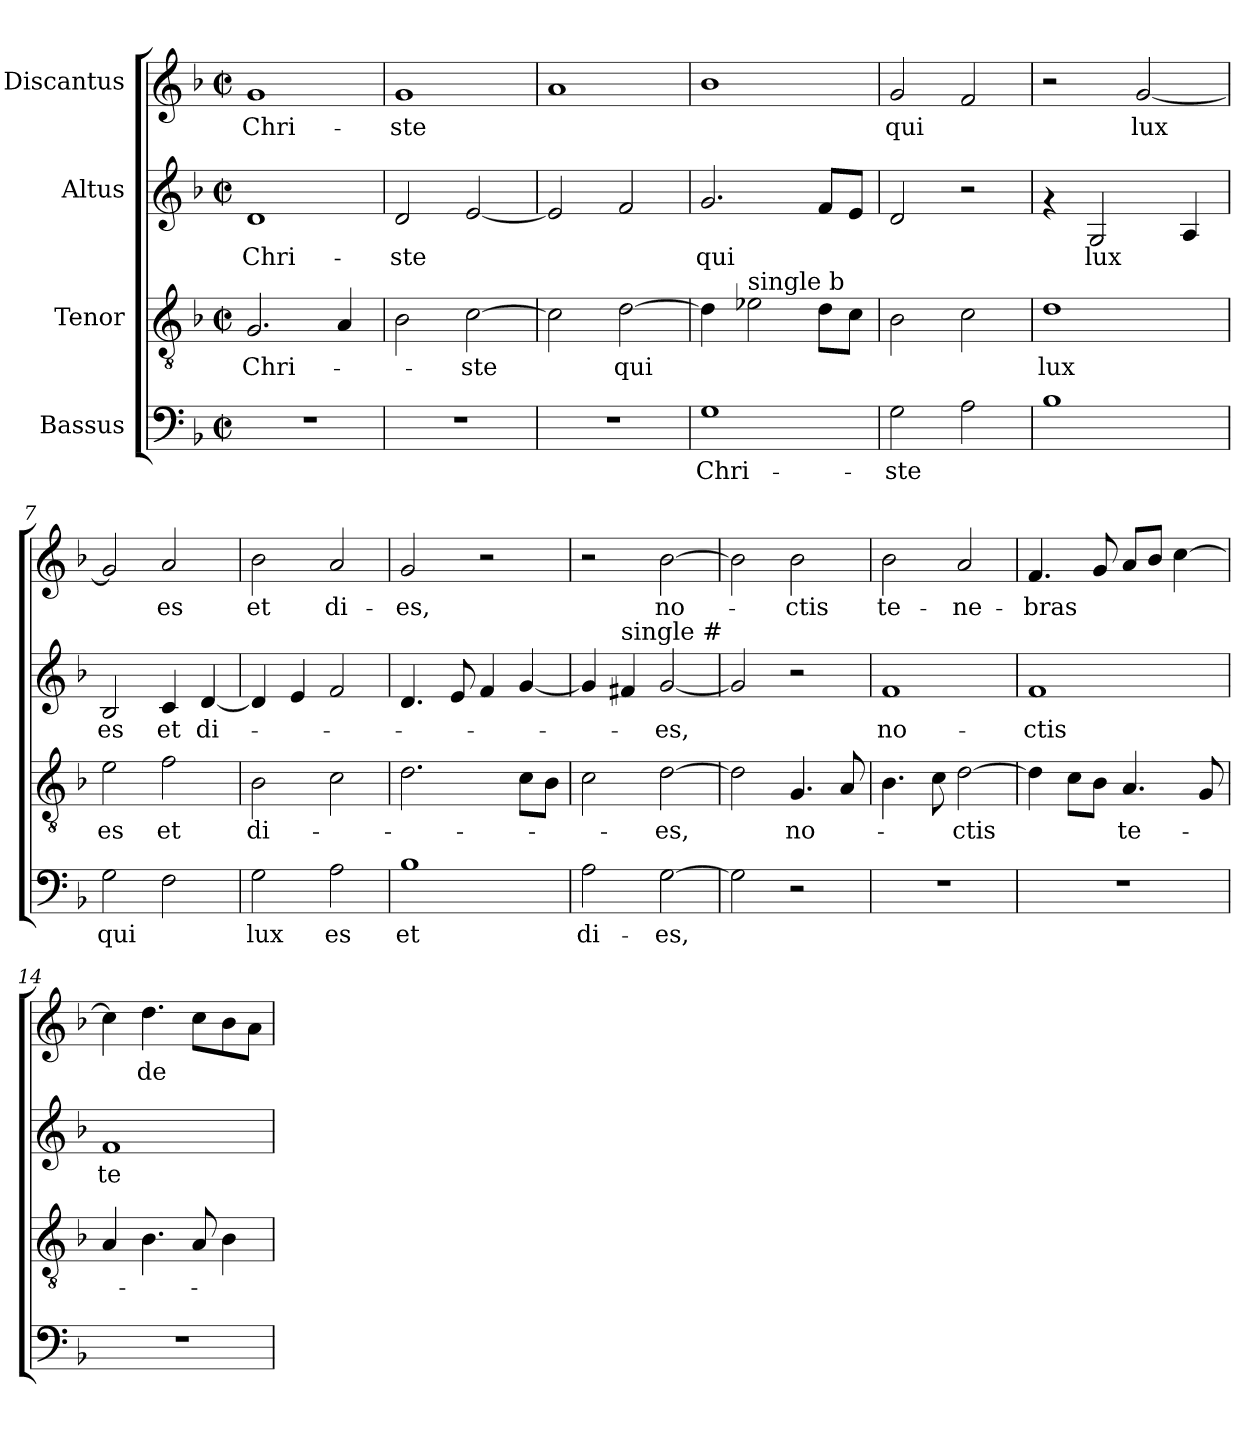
**kern	**text	**kern	**text	**kern	**text	**kern	**text
*part4	*part4	*part3	*part3	*part2	*part2	*part1	*part1
*staff4	*staff4	*staff3	*staff3	*staff2	*staff2	*staff1	*staff1
*I"Bassus	*	*I"Tenor	*	*I"Altus	*	*I"Discantus	*
*clefF4	*	*clefGv2	*	*clefG2	*	*clefG2	*
*k[b-]	*	*k[b-]	*	*k[b-]	*	*k[b-]	*
*F:	*	*F:	*	*F:	*	*F:	*
*M2/2	*	*M2/2	*	*M2/2	*	*M2/2	*
*met(c|)	*	*met(c|)	*	*met(c|)	*	*met(c|)	*
=1	=1	=1	=1	=1	=1	=1	=1
!	!	!	!LO:LY:b	!	!LO:LY:b	!	!LO:LY:b
1r	.	2.G/	Chri-	1d	Chri-	1g	Chri-
.	.	4A/	.	.	.	.	.
=2	=2	=2	=2	=2	=2	=2	=2
!	!	!	!	!	!LO:LY:b	!	!LO:LY:b
1r	.	2B-\	.	2d/	-ste	1g	-ste
!	!	!	!LO:LY:b	!	!	!	!
.	.	[>2c\	-ste	[<2e/	.	.	.
=3	=3	=3	=3	=3	=3	=3	=3
1r	.	2c\]	.	2e/]	.	1a	.
!	!	!	!LO:LY:b	!	!	!	!
.	.	[>2d\	qui	2f/	.	.	.
=4	=4	=4	=4	=4	=4	=4	=4
!	!LO:LY:b	!	!	!	!LO:LY:b	!	!
1G	Chri-	4d\]	.	2.g/	qui	1b-	.
!	!	!LO:TX:a:t=single b	!	!	!	!	!
.	.	2e-\	.	.	.	.	.
.	.	8d\L	.	8f/L	.	.	.
.	.	8c\J	.	8e/J	.	.	.
=5	=5	=5	=5	=5	=5	=5	=5
!	!LO:LY:b	!	!	!	!	!	!LO:LY:b
2G\	-ste	2B-\	.	2d/	.	2g/	qui
2A\	.	2c\	.	2r	.	2f/	.
=6	=6	=6	=6	=6	=6	=6	=6
!	!	!	!LO:LY:b	!	!	!	!
1B-	.	1d	lux	4rf	.	2r	.
!	!	!	!	!	!LO:LY:b	!	!
.	.	.	.	2G/	lux	.	.
!	!	!	!	!	!	!	!LO:LY:b
.	.	.	.	.	.	[<2g/	lux
.	.	.	.	4A/	.	.	.
=7	=7	=7	=7	=7	=7	=7	=7
!	!LO:LY:b	!	!LO:LY:b	!	!LO:LY:b	!	!
2G\	qui	2e\	es	2B-/	es	2g/]	.
!	!	!	!LO:LY:b	!	!LO:LY:b	!	!LO:LY:b
2F\	.	2f\	et	4c/	et	2a/	es
!	!	!	!	!	!LO:LY:b	!	!
.	.	.	.	[<4d/	di-	.	.
!!LO:LB:g=z
=8	=8	=8	=8	=8	=8	=8	=8
!	!LO:LY:b	!	!LO:LY:b	!	!	!	!LO:LY:b
2G\	lux	2B-\	di-	4d/]	.	2b-\	et
.	.	.	.	4e/	.	.	.
!	!LO:LY:b	!	!	!	!	!	!LO:LY:b
2A\	es	2c\	.	2f/	.	2a/	di-
=9	=9	=9	=9	=9	=9	=9	=9
!	!LO:LY:b	!	!	!	!	!	!LO:LY:b
1B-	et	2.d\	.	4.d/	.	2g/	-es,
.	.	.	.	8e/	.	.	.
.	.	.	.	4f/	.	2r	.
.	.	8c\L	.	[<4g/	.	.	.
.	.	8B-\J	.	.	.	.	.
=10	=10	=10	=10	=10	=10	=10	=10
!	!LO:LY:b	!	!	!	!	!	!
2A\	di-	2c\	.	4g/]	.	2r	.
!	!	!	!	!LO:TX:a:t=single #	!	!	!
.	.	.	.	4f#/	.	.	.
!	!LO:LY:b	!	!LO:LY:b	!	!LO:LY:b	!	!LO:LY:b
[>2G\	-es,	[>2d\	-es,	[<2g/	-es,	[>2b-\	no-
=11	=11	=11	=11	=11	=11	=11	=11
2G\]	.	2d\]	.	2g/]	.	2b-\]	.
!	!	!	!LO:LY:b	!	!	!	!LO:LY:b
2r	.	4.G/	no-	2r	.	2b-\	-ctis
.	.	8A/	.	.	.	.	.
=12	=12	=12	=12	=12	=12	=12	=12
!	!	!	!	!	!LO:LY:b	!	!LO:LY:b
1r	.	4.B-\	.	1f	no-	2b-\	te-
.	.	8c\	.	.	.	.	.
!	!	!	!LO:LY:b	!	!	!	!LO:LY:b
.	.	[>2d\	-ctis	.	.	2a/	-ne-
=13	=13	=13	=13	=13	=13	=13	=13
!	!	!	!	!	!LO:LY:b	!	!LO:LY:b
1r	.	4d\]	.	1f	-ctis	4.f/	-bras
.	.	8c\L	.	.	.	.	.
.	.	8B-\J	.	.	.	8g/	.
!	!	!	!LO:LY:b	!	!	!	!
.	.	4.A/	te-	.	.	8a/L	.
.	.	.	.	.	.	8b-/J	.
.	.	.	.	.	.	[>4cc\	.
.	.	8G/	.	.	.	.	.
=14	=14	=14	=14	=14	=14	=14	=14
!	!	!	!	!	!LO:LY:b	!	!
1r	.	4A/	.	1f	te-	4cc\]	.
!	!	!	!	!	!	!	!LO:LY:b
.	.	4.B-\	.	.	.	4.dd\	de
.	.	8A/	.	.	.	8cc\L	.
.	.	4B-\	.	.	.	8b-\	.
.	.	.	.	.	.	8a\J	.
=	=	=	=	=	=	=	=
*-	*-	*-	*-	*-	*-	*-	*-
